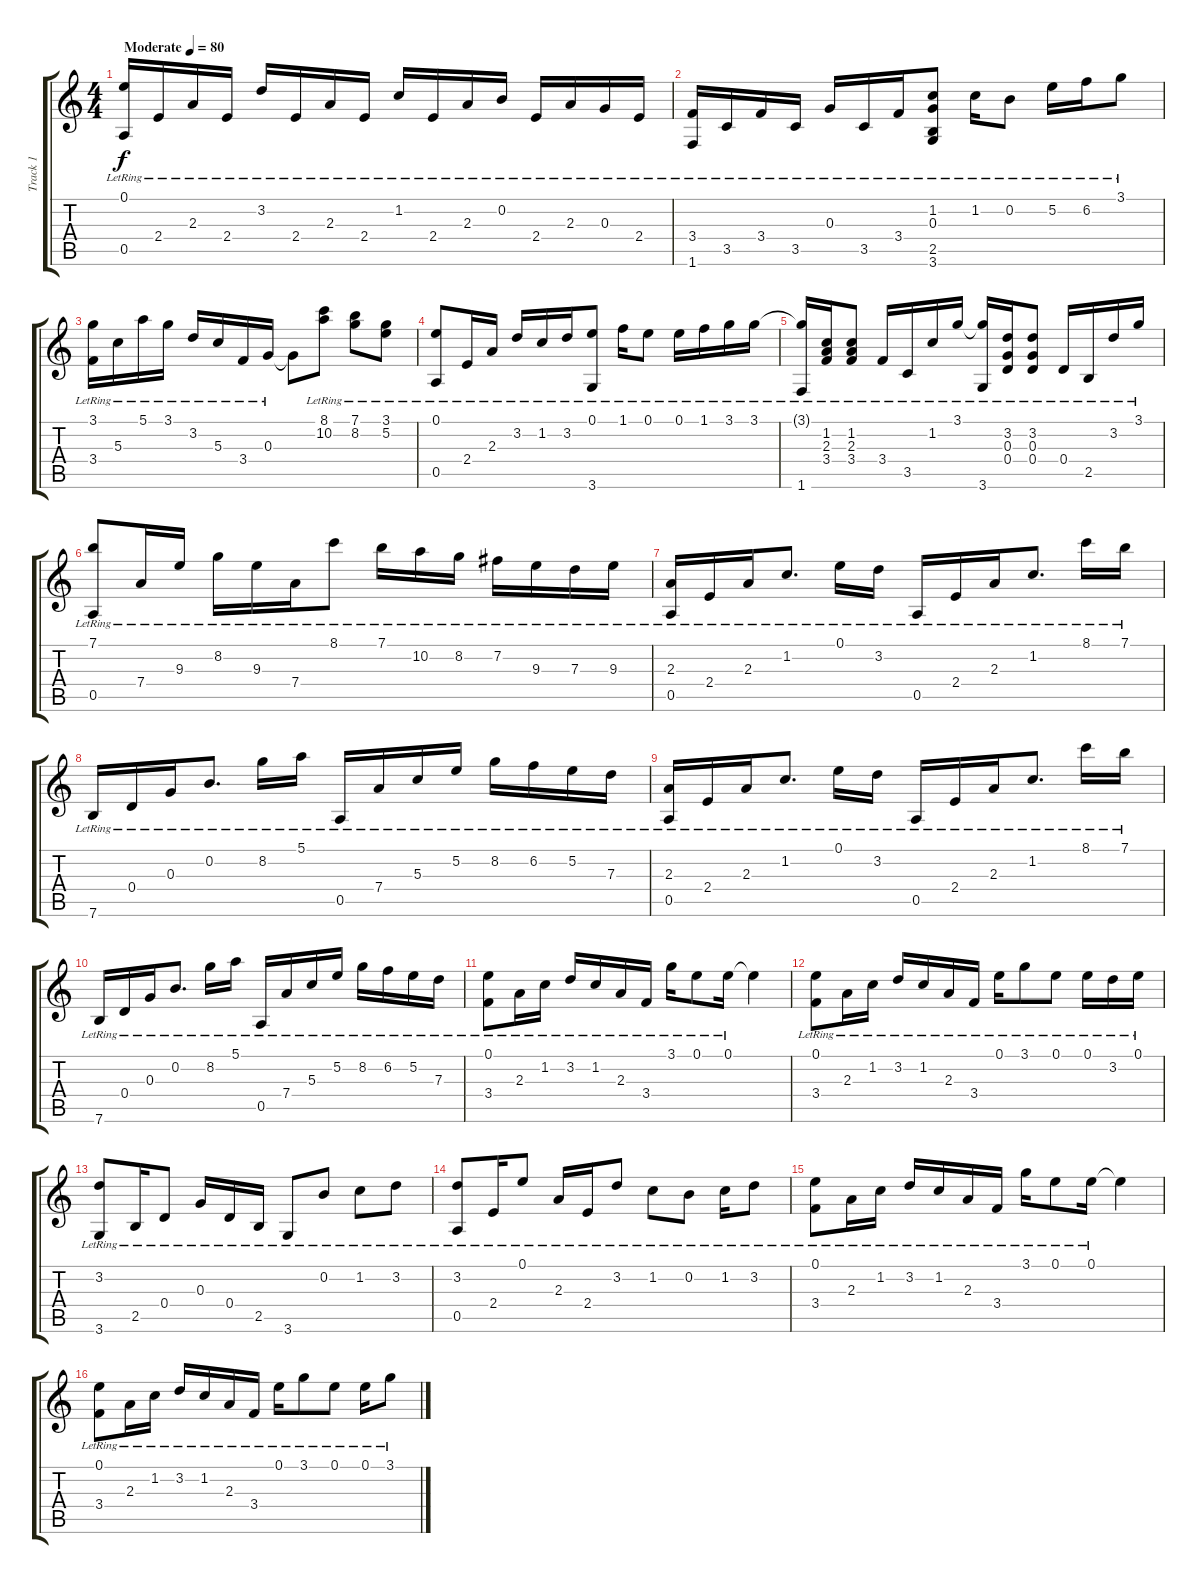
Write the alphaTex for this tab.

\track ("Track 1" "Track 1") {instrument acousticguitarsteel}
\staff {score tabs}
\tuning (E4 B3 G3 D3 A2 E2) {hide}
\ts (4 4)
\tempo (80 "Moderate")
\clef g2
\ks c
(0.1{lr} 0.5{lr}).16{dy f instrument acousticguitarsteel} 2.4{lr}.16 2.3{lr}.16 2.4{lr}.16 3.2{lr}.16 2.4{lr}.16 2.3{lr}.16 2.4{lr}.16 1.2{lr}.16 2.4{lr}.16 2.3{lr}.16 0.2{lr}.16 2.4{lr}.16 2.3{lr}.16 0.3{lr}.16 2.4{lr}.16 |
(3.4{lr} 1.6{lr}).16 3.5{lr}.16 3.4{lr}.16 3.5{lr}.16 0.3{lr}.16 3.5{lr}.16 3.4{lr}.16 (1.2{lr} 0.3{lr} 2.5{lr} 3.6{lr}).8 1.2{lr}.16 0.2{lr}.8 5.2{lr}.16 6.2{lr}.16 3.1{lr}.8 |
(3.1{lr} 3.4{lr}).16 5.3{lr}.16 5.1{lr}.16 3.1{lr}.16 3.2{lr}.16 5.3{lr}.16 3.4{lr}.16 0.3{lr}.16 0.3{t}.8 (8.1{lr} 10.2{lr}).8 (7.1{lr} 8.2{lr}).8 (3.1{lr} 5.2{lr}).8 |
(0.1{lr} 0.5{lr}).8 2.4{lr}.16 2.3{lr}.16 3.2{lr}.16 1.2{lr}.16 3.2{lr}.16 (0.1{lr} 3.6{lr}).8 1.1{lr}.16 0.1{lr}.8 0.1{lr}.16 1.1{lr}.16 3.1{lr}.16 3.1{lr}.16 |
(3.1{t} 1.6{lr}).16 (1.2{lr} 2.3{lr} 3.4{lr}).16 (1.2{lr} 2.3{lr} 3.4{lr}).8 3.4{lr}.16 3.5{lr}.16 1.2{lr}.16 3.1{lr}.16 (3.1{t} 3.6{lr}).16 (3.2{lr} 0.3{lr} 0.4{lr}).16 (3.2{lr} 0.3{lr} 0.4{lr}).8 0.4{lr}.16 2.5{lr}.16 3.2{lr}.16 3.1{lr}.16 |
(7.1{lr} 0.5{lr}).8 7.4{lr}.16 9.3{lr}.16 8.2{lr}.16 9.3{lr}.16 7.4{lr}.16 8.1{lr}.8 7.1{lr}.16 10.2{lr}.16 8.2{lr}.16 7.2{lr}.16 9.3{lr}.16 7.3{lr}.16 9.3{lr}.16 |
(2.3{lr} 0.5{lr}).16 2.4{lr}.16 2.3{lr}.16 1.2{lr}.8{d} 0.1{lr}.16 3.2{lr}.16 0.5{lr}.16 2.4{lr}.16 2.3{lr}.16 1.2{lr}.8{d} 8.1{lr}.16 7.1{lr}.16 |
7.6{lr}.16 0.4{lr}.16 0.3{lr}.16 0.2{lr}.8{d} 8.2{lr}.16 5.1{lr}.16 0.5{lr}.16 7.4{lr}.16 5.3{lr}.16 5.2{lr}.16 8.2{lr}.16 6.2{lr}.16 5.2{lr}.16 7.3{lr}.16 |
(2.3{lr} 0.5{lr}).16 2.4{lr}.16 2.3{lr}.16 1.2{lr}.8{d} 0.1{lr}.16 3.2{lr}.16 0.5{lr}.16 2.4{lr}.16 2.3{lr}.16 1.2{lr}.8{d} 8.1{lr}.16 7.1{lr}.16 |
7.6{lr}.16 0.4{lr}.16 0.3{lr}.16 0.2{lr}.8{d} 8.2{lr}.16 5.1{lr}.16 0.5{lr}.16 7.4{lr}.16 5.3{lr}.16 5.2{lr}.16 8.2{lr}.16 6.2{lr}.16 5.2{lr}.16 7.3{lr}.16 |
(0.1{lr} 3.4{lr}).8 2.3{lr}.16 1.2{lr}.16 3.2{lr}.16 1.2{lr}.16 2.3{lr}.16 3.4{lr}.16 3.1{lr}.16 0.1{lr}.8 0.1{lr}.16 0.1{t}.4 |
(0.1{lr} 3.4{lr}).8 2.3{lr}.16 1.2{lr}.16 3.2{lr}.16 1.2{lr}.16 2.3{lr}.16 3.4{lr}.16 0.1{lr}.16 3.1{lr}.8 0.1{lr}.8 0.1{lr}.16 3.2{lr}.16 0.1{lr}.16 |
(3.2{lr} 3.6{lr}).8 2.5{lr}.16 0.4{lr}.8 0.3{lr}.16 0.4{lr}.16 2.5{lr}.16 3.6{lr}.8 0.2{lr}.8 1.2{lr}.8 3.2{lr}.8 |
(3.2{lr} 0.5{lr}).8 2.4{lr}.16 0.1{lr}.8 2.3{lr}.16 2.4{lr}.16 3.2{lr}.8 1.2{lr}.8 0.2{lr}.8 1.2{lr}.16 3.2{lr}.8 |
(0.1{lr} 3.4{lr}).8 2.3{lr}.16 1.2{lr}.16 3.2{lr}.16 1.2{lr}.16 2.3{lr}.16 3.4{lr}.16 3.1{lr}.16 0.1{lr}.8 0.1{lr}.16 0.1{t}.4 |
(0.1{lr} 3.4{lr}).8 2.3{lr}.16 1.2{lr}.16 3.2{lr}.16 1.2{lr}.16 2.3{lr}.16 3.4{lr}.16 0.1{lr}.16 3.1{lr}.8 0.1{lr}.8 0.1{lr}.16 3.1{lr}.8
